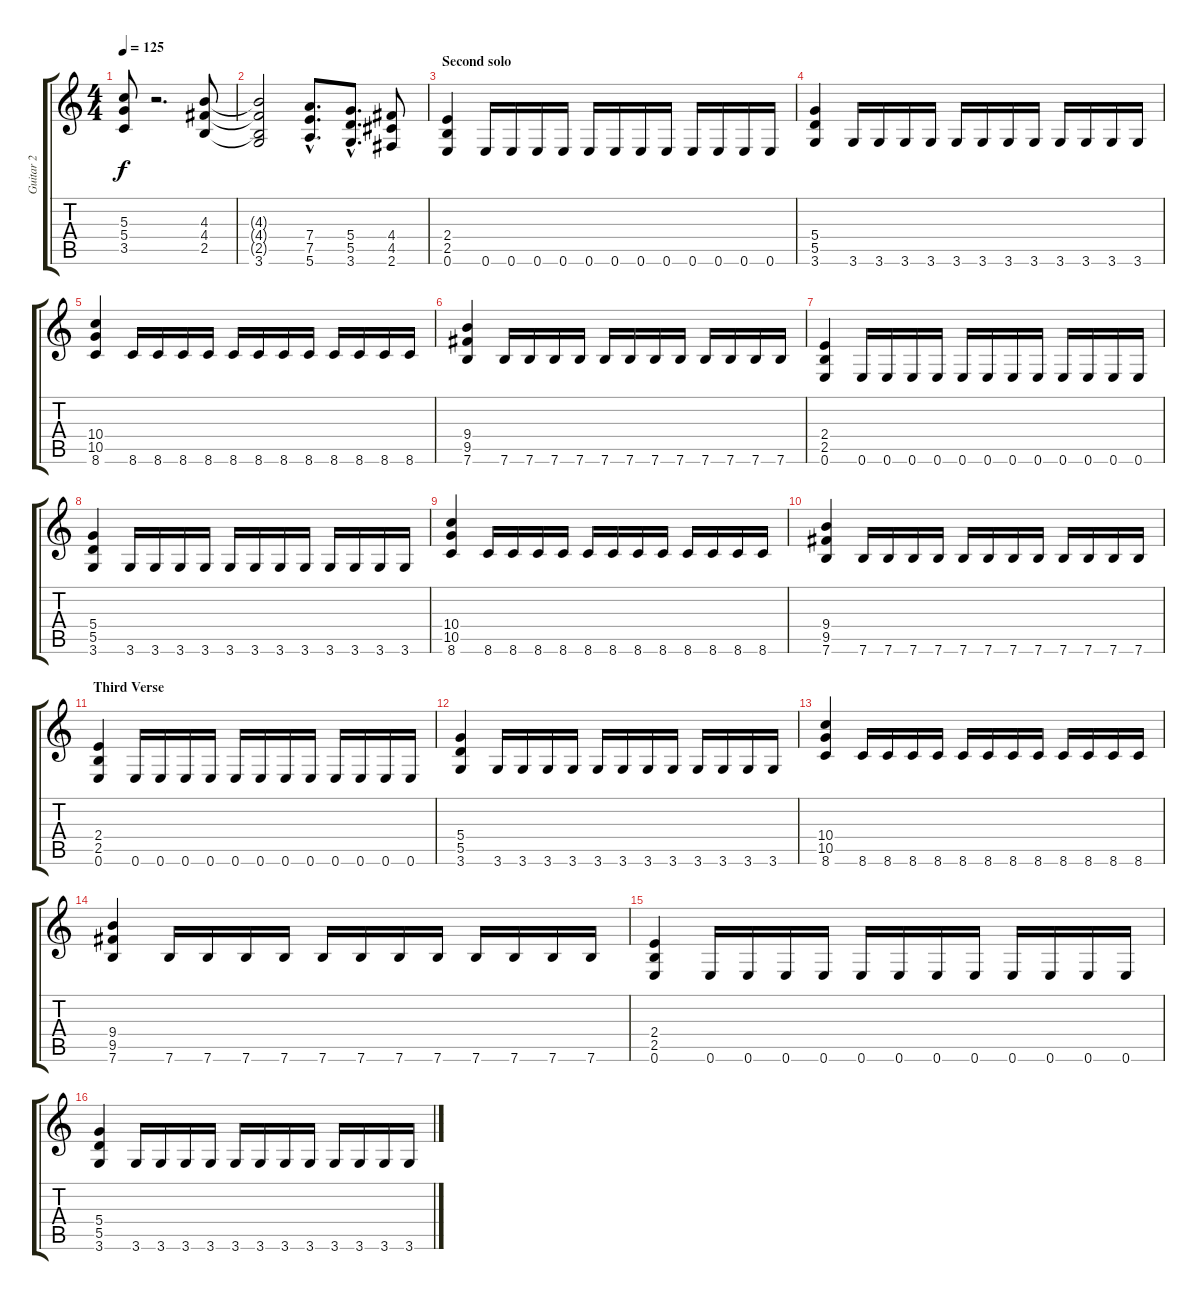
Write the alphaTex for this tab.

\track ("Guitar 2" "Guitar 2") {instrument distortionguitar}
\staff {score tabs}
\tuning (E4 B3 G3 D3 A2 E2) {hide}
\ts (4 4)
\tempo 125
\clef g2
\ks c
(5.3 5.4 3.5).8{dy f} r.2{d} (4.3 4.4 2.5).8 |
(4.3{t} 4.4{t} 2.5{t} 3.6{t}).2 (7.4{hac} 7.5{hac} 5.6{hac}).8{d} (5.4{hac} 5.5{hac} 3.6{hac}).8{d} (4.4 4.5 2.6).8 |
\section ("" "Second solo")
(2.4 2.5 0.6).4 0.6.16 0.6.16 0.6.16 0.6.16 0.6.16 0.6.16 0.6.16 0.6.16 0.6.16 0.6.16 0.6.16 0.6.16 |
(5.4 5.5 3.6).4 3.6.16 3.6.16 3.6.16 3.6.16 3.6.16 3.6.16 3.6.16 3.6.16 3.6.16 3.6.16 3.6.16 3.6.16 |
(10.4 10.5 8.6).4 8.6.16 8.6.16 8.6.16 8.6.16 8.6.16 8.6.16 8.6.16 8.6.16 8.6.16 8.6.16 8.6.16 8.6.16 |
(9.4 9.5 7.6).4 7.6.16 7.6.16 7.6.16 7.6.16 7.6.16 7.6.16 7.6.16 7.6.16 7.6.16 7.6.16 7.6.16 7.6.16 |
(2.4 2.5 0.6).4 0.6.16 0.6.16 0.6.16 0.6.16 0.6.16 0.6.16 0.6.16 0.6.16 0.6.16 0.6.16 0.6.16 0.6.16 |
(5.4 5.5 3.6).4 3.6.16 3.6.16 3.6.16 3.6.16 3.6.16 3.6.16 3.6.16 3.6.16 3.6.16 3.6.16 3.6.16 3.6.16 |
(10.4 10.5 8.6).4 8.6.16 8.6.16 8.6.16 8.6.16 8.6.16 8.6.16 8.6.16 8.6.16 8.6.16 8.6.16 8.6.16 8.6.16 |
(9.4 9.5 7.6).4 7.6.16 7.6.16 7.6.16 7.6.16 7.6.16 7.6.16 7.6.16 7.6.16 7.6.16 7.6.16 7.6.16 7.6.16 |
\section ("" "Third Verse")
(2.4 2.5 0.6).4 0.6.16 0.6.16 0.6.16 0.6.16 0.6.16 0.6.16 0.6.16 0.6.16 0.6.16 0.6.16 0.6.16 0.6.16 |
(5.4 5.5 3.6).4 3.6.16 3.6.16 3.6.16 3.6.16 3.6.16 3.6.16 3.6.16 3.6.16 3.6.16 3.6.16 3.6.16 3.6.16 |
(10.4 10.5 8.6).4 8.6.16 8.6.16 8.6.16 8.6.16 8.6.16 8.6.16 8.6.16 8.6.16 8.6.16 8.6.16 8.6.16 8.6.16 |
(9.4 9.5 7.6).4 7.6.16 7.6.16 7.6.16 7.6.16 7.6.16 7.6.16 7.6.16 7.6.16 7.6.16 7.6.16 7.6.16 7.6.16 |
(2.4 2.5 0.6).4 0.6.16 0.6.16 0.6.16 0.6.16 0.6.16 0.6.16 0.6.16 0.6.16 0.6.16 0.6.16 0.6.16 0.6.16 |
(5.4 5.5 3.6).4 3.6.16 3.6.16 3.6.16 3.6.16 3.6.16 3.6.16 3.6.16 3.6.16 3.6.16 3.6.16 3.6.16 3.6.16
